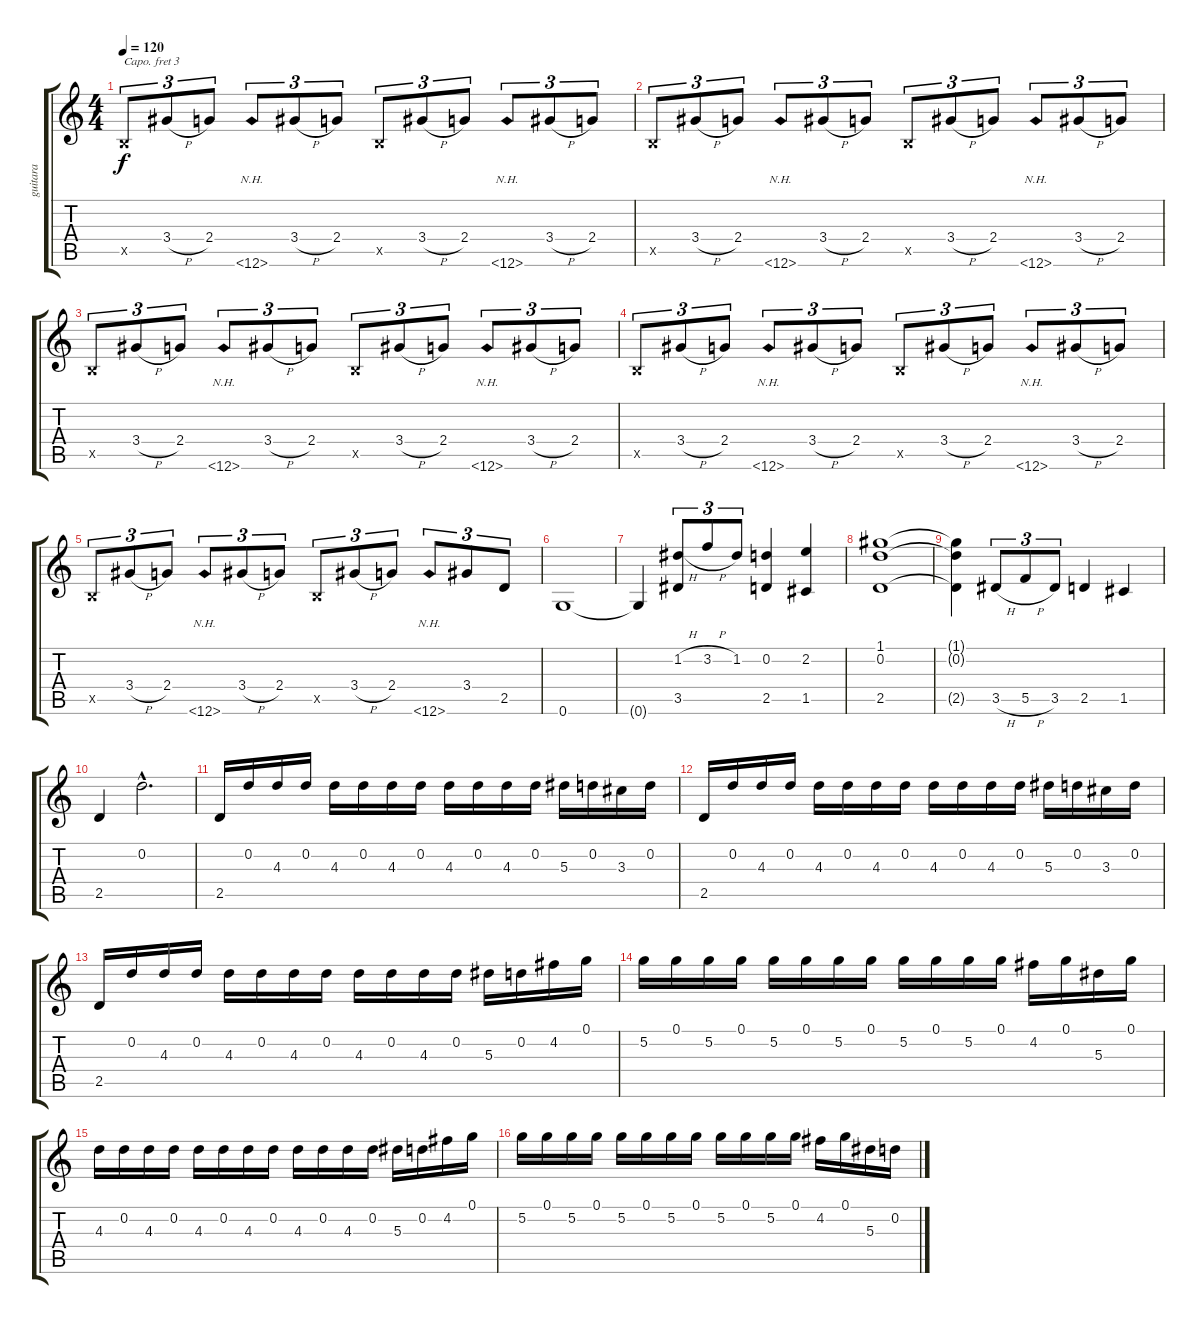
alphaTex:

\track ("guitara" "guitara") {instrument acousticguitarnylon}
\staff {score tabs}
\capo 3
\tuning (E4 B3 G3 D3 A2 E2) {hide}
\ts (4 4)
\tempo 120
\clef g2
\ks c
-1.5{x}.8{tu (3 2) dy f} 3.4{h}.8{tu (3 2)} 2.4.8{tu (3 2)} 0.6{nh}.8{tu (3 2)} 3.4{h}.8{tu (3 2)} 2.4.8{tu (3 2)} -1.5{x}.8{tu (3 2)} 3.4{h}.8{tu (3 2)} 2.4.8{tu (3 2)} 0.6{nh}.8{tu (3 2)} 3.4{h}.8{tu (3 2)} 2.4.8{tu (3 2)} |
-1.5{x}.8{tu (3 2)} 3.4{h}.8{tu (3 2)} 2.4.8{tu (3 2)} 0.6{nh}.8{tu (3 2)} 3.4{h}.8{tu (3 2)} 2.4.8{tu (3 2)} -1.5{x}.8{tu (3 2)} 3.4{h}.8{tu (3 2)} 2.4.8{tu (3 2)} 0.6{nh}.8{tu (3 2)} 3.4{h}.8{tu (3 2)} 2.4.8{tu (3 2)} |
-1.5{x}.8{tu (3 2)} 3.4{h}.8{tu (3 2)} 2.4.8{tu (3 2)} 0.6{nh}.8{tu (3 2)} 3.4{h}.8{tu (3 2)} 2.4.8{tu (3 2)} -1.5{x}.8{tu (3 2)} 3.4{h}.8{tu (3 2)} 2.4.8{tu (3 2)} 0.6{nh}.8{tu (3 2)} 3.4{h}.8{tu (3 2)} 2.4.8{tu (3 2)} |
-1.5{x}.8{tu (3 2)} 3.4{h}.8{tu (3 2)} 2.4.8{tu (3 2)} 0.6{nh}.8{tu (3 2)} 3.4{h}.8{tu (3 2)} 2.4.8{tu (3 2)} -1.5{x}.8{tu (3 2)} 3.4{h}.8{tu (3 2)} 2.4.8{tu (3 2)} 0.6{nh}.8{tu (3 2)} 3.4{h}.8{tu (3 2)} 2.4.8{tu (3 2)} |
-1.5{x}.8{tu (3 2)} 3.4{h}.8{tu (3 2)} 2.4.8{tu (3 2)} 0.6{nh}.8{tu (3 2)} 3.4{h}.8{tu (3 2)} 2.4.8{tu (3 2)} -1.5{x}.8{tu (3 2)} 3.4{h}.8{tu (3 2)} 2.4.8{tu (3 2)} 0.6{nh}.8{tu (3 2)} 3.4.8{tu (3 2)} 2.5.8{tu (3 2)} |
0.6.1 |
0.6{t}.4 (1.2{h} 3.5).8{tu (3 2)} 3.2{h}.8{tu (3 2)} 1.2.8{tu (3 2)} (0.2 2.5).4 (2.2 1.5).4 |
(1.1 0.2 2.5).1 |
(1.1{t} 0.2{t} 2.5{t}).4 3.5{h}.8{tu (3 2)} 5.5{h}.8{tu (3 2)} 3.5.8{tu (3 2)} 2.5.4 1.5.4 |
2.5.4 0.2{hac}.2{d} |
2.5.16 0.2.16 4.3.16 0.2.16 4.3.16 0.2.16 4.3.16 0.2.16 4.3.16 0.2.16 4.3.16 0.2.16 5.3.16 0.2.16 3.3.16 0.2.16 |
2.5.16 0.2.16 4.3.16 0.2.16 4.3.16 0.2.16 4.3.16 0.2.16 4.3.16 0.2.16 4.3.16 0.2.16 5.3.16 0.2.16 3.3.16 0.2.16 |
2.5.16 0.2.16 4.3.16 0.2.16 4.3.16 0.2.16 4.3.16 0.2.16 4.3.16 0.2.16 4.3.16 0.2.16 5.3.16 0.2.16 4.2.16 0.1.16 |
5.2.16 0.1.16 5.2.16 0.1.16 5.2.16 0.1.16 5.2.16 0.1.16 5.2.16 0.1.16 5.2.16 0.1.16 4.2.16 0.1.16 5.3.16 0.1.16 |
4.3.16 0.2.16 4.3.16 0.2.16 4.3.16 0.2.16 4.3.16 0.2.16 4.3.16 0.2.16 4.3.16 0.2.16 5.3.16 0.2.16 4.2.16 0.1.16 |
5.2.16 0.1.16 5.2.16 0.1.16 5.2.16 0.1.16 5.2.16 0.1.16 5.2.16 0.1.16 5.2.16 0.1.16 4.2.16 0.1.16 5.3.16 0.2.16
